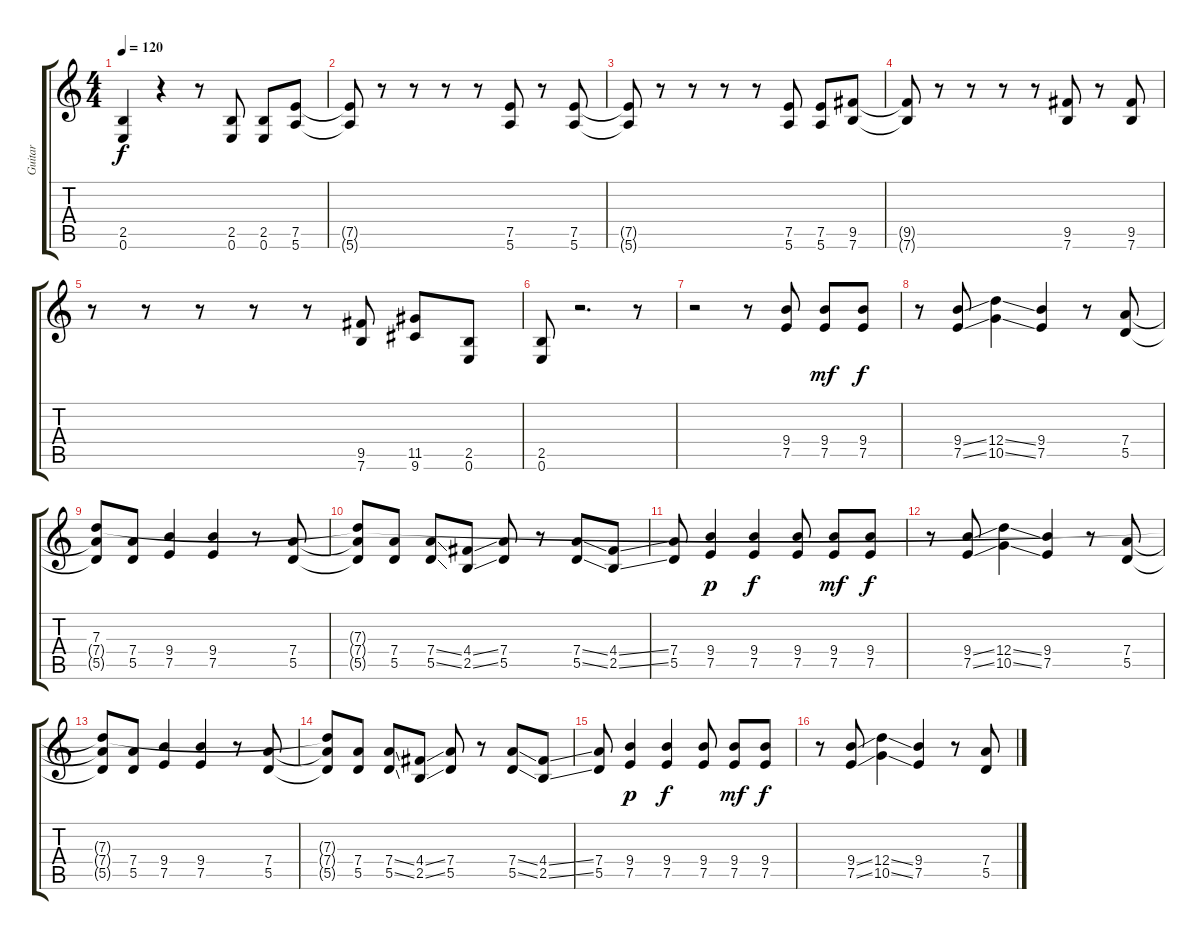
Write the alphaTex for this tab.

\track ("Guitar" "Guitar") {instrument overdrivenguitar}
\staff {score tabs}
\tuning (E4 B3 G3 D3 A2 E2) {hide}
\ts (4 4)
\tempo 120
\clef g2
\ks c
(2.5{t} 0.6{t}).4{dy f} r.4 r.8 (2.5 0.6).8 (2.5 0.6).8 (7.5 5.6).8 |
(7.5{t} 5.6{t}).8 r.8 r.8 r.8 r.8 (7.5 5.6).8 r.8 (7.5 5.6).8 |
(7.5{t} 5.6{t}).8 r.8 r.8 r.8 r.8 (7.5 5.6).8 (7.5 5.6).8 (9.5 7.6).8 |
(9.5{t} 7.6{t}).8 r.8 r.8 r.8 r.8 (9.5 7.6).8 r.8 (9.5 7.6).8 |
r.8 r.8 r.8 r.8 r.8 (9.5 7.6).8 (11.5 9.6).8 (2.5 0.6).8 |
(2.5 0.6).8 r.2{d} r.8 |
r.2 r.8 (9.4 7.5).8 (9.4 7.5).8{dy mf} (9.4 7.5).8{dy f} |
r.8 (9.4{ss} 7.5{ss}).8 (12.4{ss} 10.5{ss}).4 (9.4 7.5).4 r.8 (7.4 5.5).8 |
(7.3 7.4{t} 5.5{t}).8 (7.4 5.5).8 (9.4 7.5).4 (9.4 7.5).4 r.8 (7.4 5.5).8 |
(7.3{t} 7.4{t} 5.5{t}).8 (7.4 5.5).8 (7.4{ss} 5.5{ss}).8 (4.4{ss} 2.5{ss}).8 (7.4 5.5).8 r.8 (7.4{ss} 5.5{ss}).8 (4.4{ss} 2.5{ss}).8 |
(7.4 5.5).8 (9.4 7.5).4{dy p} (9.4 7.5).4{dy f} (9.4 7.5).8 (9.4 7.5).8{dy mf} (9.4 7.5).8{dy f} |
r.8 (9.4{ss} 7.5{ss}).8 (12.4{ss} 10.5{ss}).4 (9.4 7.5).4 r.8 (7.4 5.5).8 |
(7.3{t} 7.4{t} 5.5{t}).8 (7.4 5.5).8 (9.4 7.5).4 (9.4 7.5).4 r.8 (7.4 5.5).8 |
(7.3{t} 7.4{t} 5.5{t}).8 (7.4 5.5).8 (7.4{ss} 5.5{ss}).8 (4.4{ss} 2.5{ss}).8 (7.4 5.5).8 r.8 (7.4{ss} 5.5{ss}).8 (4.4{ss} 2.5{ss}).8 |
(7.4 5.5).8 (9.4 7.5).4{dy p} (9.4 7.5).4{dy f} (9.4 7.5).8 (9.4 7.5).8{dy mf} (9.4 7.5).8{dy f} |
r.8 (9.4{ss} 7.5{ss}).8 (12.4{ss} 10.5{ss}).4 (9.4 7.5).4 r.8 (7.4 5.5).8
